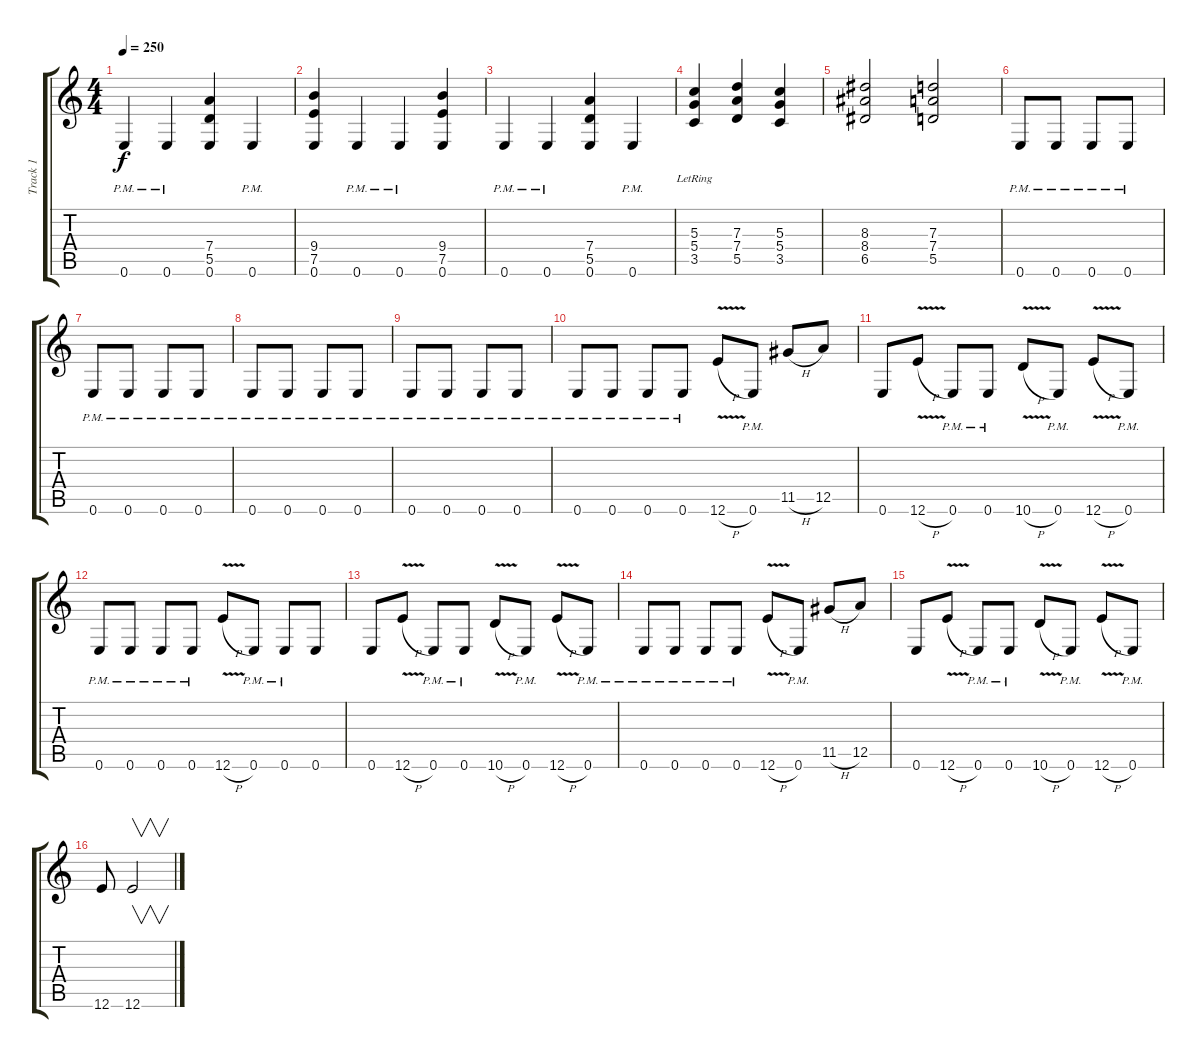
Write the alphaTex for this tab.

\track ("Track 1" "Track 1") {instrument distortionguitar}
\staff {score tabs}
\tuning (E4 B3 G3 D3 A2 E2) {hide}
\ts (4 4)
\tempo 250
\clef g2
\ks c
0.6{pm}.4{dy f} 0.6{pm}.4 (7.4 5.5 0.6).4 0.6{pm}.4 |
(9.4 7.5 0.6).4 0.6{pm}.4 0.6{pm}.4 (9.4 7.5 0.6).4 |
0.6{pm}.4 0.6{pm}.4 (7.4 5.5 0.6).4 0.6{pm}.4 |
(5.3{lr} 5.4 3.5).4 (7.3 7.4 5.5).4 (5.3 5.4 3.5).4 |
(8.3 8.4 6.5).2 (7.3 7.4 5.5).2 |
0.6{pm}.8 0.6{pm}.8 0.6{pm}.8 0.6{pm}.8 |
0.6{pm}.8 0.6{pm}.8 0.6{pm}.8 0.6{pm}.8 |
0.6{pm}.8 0.6{pm}.8 0.6{pm}.8 0.6{pm}.8 |
0.6{pm}.8 0.6{pm}.8 0.6{pm}.8 0.6{pm}.8 |
0.6{pm}.8 0.6{pm}.8 0.6{pm}.8 0.6{pm}.8 12.6{v h}.8 0.6{pm}.8 11.5{h}.8 12.5.8 |
0.6.8 12.6{v h}.8 0.6{pm}.8 0.6{pm}.8 10.6{v h}.8 0.6{pm}.8 12.6{v h}.8 0.6{pm}.8 |
0.6{pm}.8 0.6{pm}.8 0.6{pm}.8 0.6{pm}.8 12.6{v h}.8 0.6{pm}.8 0.6{pm}.8 0.6.8 |
0.6.8 12.6{v h}.8 0.6{pm}.8 0.6{pm}.8 10.6{v h}.8 0.6{pm}.8 12.6{v h}.8 0.6{pm}.8 |
0.6{pm}.8 0.6{pm}.8 0.6{pm}.8 0.6{pm}.8 12.6{v h}.8 0.6{pm}.8 11.5{h}.8 12.5.8 |
0.6.8 12.6{v h}.8 0.6{pm}.8 0.6{pm}.8 10.6{v h}.8 0.6{pm}.8 12.6{v h}.8 0.6{pm}.8 |
12.6.8 12.6.2{v}
